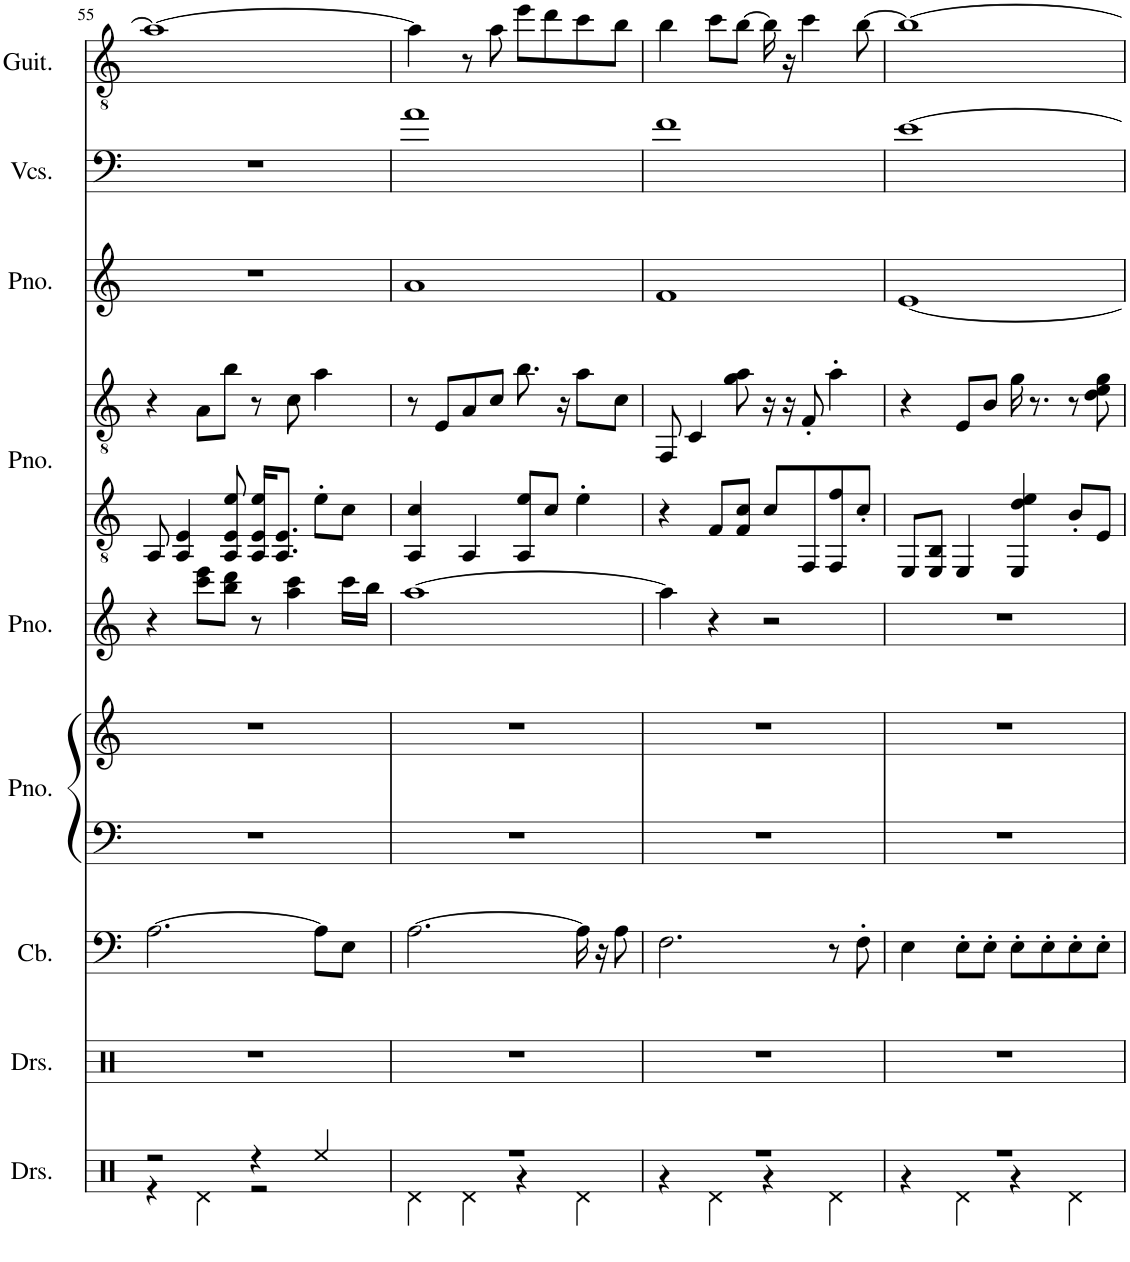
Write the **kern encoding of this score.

**kern	**kern	**kern	**kern	**kern	**kern	**kern	**kern	**kern	**kern	**kern
*part9	*part8	*part7	*part6	*part6	*part5	*part4	*part4	*part3	*part2	*part1
*staff11	*staff10	*staff9	*staff8	*staff7	*staff6	*staff5	*staff4	*staff3	*staff2	*staff1
*I"Drumset	*I"Drumset	*I"Contrabass	*I"Piano	*	*I"Piano	*I"Piano	*	*I"Piano	*I"Violoncellos	*I"Classical Guitar
*I'Drs.	*I'Drs.	*I'Cb.	*I'Pno.	*	*I'Pno.	*I'Pno.	*	*I'Pno.	*I'Vcs.	*I'Guit.
!!LO:PB:g=z
*clefX	*clefX	*clefF4	*clefF4	*clefG2	*clefG2	*clefGv2	*clefGv2	*clefG2	*clefF4	*clefGv2
*	*	*Trd7c12	*	*	*	*	*	*	*	*
*k[]	*k[]	*k[]	*k[]	*k[]	*k[]	*k[]	*k[]	*k[]	*k[]	*k[]
*M4/4	*M4/4	*M4/4	*M4/4	*M4/4	*M4/4	*M4/4	*M4/4	*M4/4	*M4/4	*M4/4
=55	=55	=55	=55	=55	=55	=55	=55	=55	=55	=55
*^	*	*	*	*	*	*	*	*	*	*
2r	4r	1r	[2.A\	1r	1r	4r	8AA/	4r	1r	1r	1a_
.	.	.	.	.	.	.	4AA/ 4E/	.	.	.	.
.	4Rd\	.	.	.	.	8ccc\ 8eee\L	.	8A\L	.	.	.
.	.	.	.	.	.	8bb\ 8ddd\J	8AA/ 8E/ 8e/	8b\J	.	.	.
4r	2r	.	.	.	.	8r	16AA/ 16E/ 16e/KL	8r	.	.	.
.	.	.	.	.	.	.	8.AA/ 8.E/J	.	.	.	.
.	.	.	.	.	.	4aa\ 4ccc\	.	8c\	.	.	.
4Ree/	.	.	8A\L]	.	.	.	8e'\L	4a\	.	.	.
.	.	.	8E\J	.	.	16ccc\LL	8c\J	.	.	.	.
.	.	.	.	.	.	16bb\JJ	.	.	.	.	.
=56	=56	=56	=56	=56	=56	=56	=56	=56	=56	=56	=56
1r	4Rd\	1r	[2.A\	1r	1r	[1aa	4AA/ 4c/	8r	1a	1a	4a\]
.	.	.	.	.	.	.	.	8E/L	.	.	.
.	4Rd\	.	.	.	.	.	4AA/	8A/	.	.	8r
.	.	.	.	.	.	.	.	8c/J	.	.	8a\
.	4r	.	.	.	.	.	8AA/ 8e/L	8.b\	.	.	8ee\L
.	.	.	.	.	.	.	8c/J	.	.	.	8dd\
.	.	.	.	.	.	.	.	16r	.	.	.
.	4Rd\	.	16A\]	.	.	.	4e'\	8a\L	.	.	8cc\
.	.	.	16r	.	.	.	.	.	.	.	.
.	.	.	8A\	.	.	.	.	8c\J	.	.	8b\J
=57	=57	=57	=57	=57	=57	=57	=57	=57	=57	=57	=57
1r	4r	1r	2.F\	1r	1r	4aa\]	4r	8FF/	1f	1f	4b\
.	.	.	.	.	.	.	.	4C/	.	.	.
.	4Rd\	.	.	.	.	4r	8F/L	.	.	.	8cc\L
.	.	.	.	.	.	.	8F/ 8c/J	8g\ 8a\	.	.	[8b\J
.	4r	.	.	.	.	2r	8c/L	16r	.	.	16b\]
.	.	.	.	.	.	.	.	16r	.	.	16r
.	.	.	.	.	.	.	8FF/	8F'/	.	.	4cc\
.	4Rd\	.	8r	.	.	.	8FF/ 8f/	4a'\	.	.	.
.	.	.	8F'\	.	.	.	8c'/J	.	.	.	[8b\
=58	=58	=58	=58	=58	=58	=58	=58	=58	=58	=58	=58
1r	4r	1r	4E\	1r	1r	1r	8EE/L	4r	[1e	[1e	1b_
.	.	.	.	.	.	.	8EE/ 8BB/J	.	.	.	.
.	4Rd\	.	8E'\L	.	.	.	4EE/	8E/L	.	.	.
.	.	.	8E'\J	.	.	.	.	8B/J	.	.	.
.	4r	.	8E'\L	.	.	.	4EE/ 4d/ 4e/	16g\	.	.	.
.	.	.	.	.	.	.	.	8.r	.	.	.
.	.	.	8E'\	.	.	.	.	.	.	.	.
.	4Rd\	.	8E'\	.	.	.	8B'/L	8r	.	.	.
.	.	.	8E'\J	.	.	.	8E/J	8d\ 8e\ 8g\	.	.	.
*v	*v	*	*	*	*	*	*	*	*	*	*
=	=	=	=	=	=	=	=	=	=	=
*-	*-	*-	*-	*-	*-	*-	*-	*-	*-	*-
